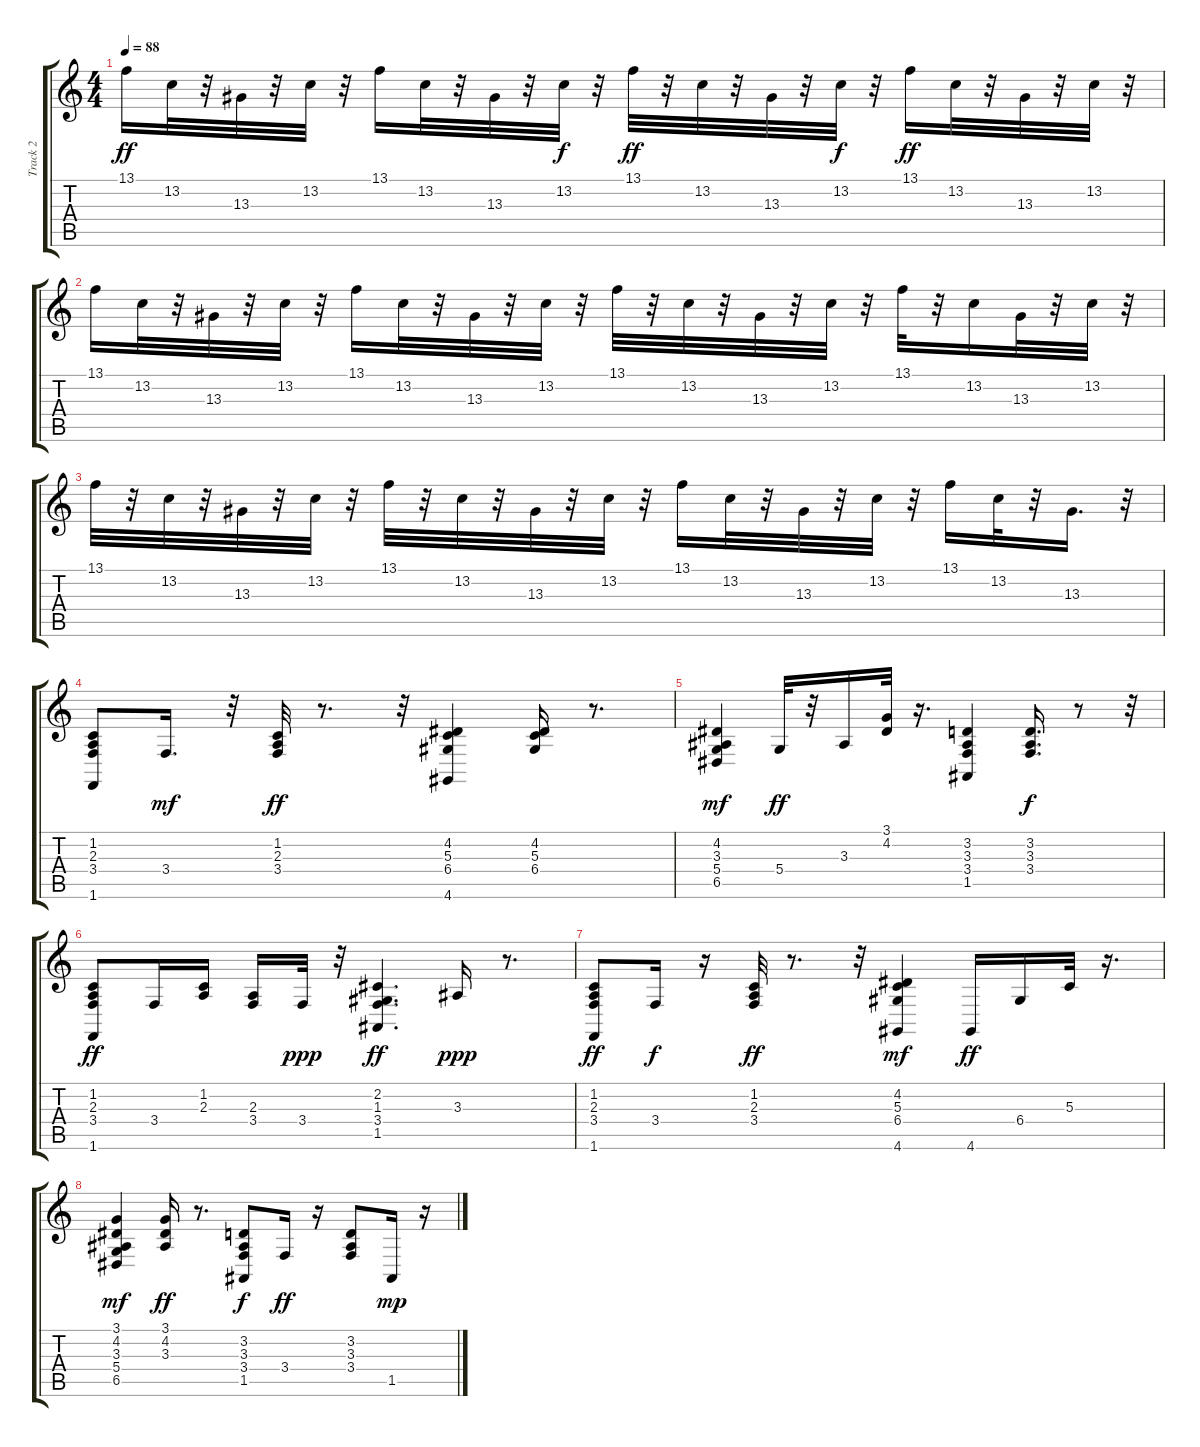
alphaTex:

\track ("Track 2" "Track 2") {instrument brightacousticpiano}
\staff {score tabs}
\tuning (E4 B3 G3 D3 A2 E2) {hide}
\ts (4 4)
\tempo 88
\clef g2
\ks c
13.1.16{dy ff} 13.2.32 r.32 13.3.32 r.32 13.2.32 r.32 13.1.16 13.2.32 r.32 13.3.32 r.32 13.2.32{dy f} r.32 13.1.32{dy ff} r.32 13.2.32 r.32 13.3.32 r.32 13.2.32{dy f} r.32 13.1.16{dy ff} 13.2.32 r.32 13.3.32 r.32 13.2.32 r.32 |
13.1.16 13.2.32 r.32 13.3.32 r.32 13.2.32 r.32 13.1.16 13.2.32 r.32 13.3.32 r.32 13.2.32 r.32 13.1.32 r.32 13.2.32 r.32 13.3.32 r.32 13.2.32 r.32 13.1.32 r.32 13.2.16 13.3.32 r.32 13.2.32 r.32 |
13.1.32 r.32 13.2.32 r.32 13.3.32 r.32 13.2.32 r.32 13.1.32 r.32 13.2.32 r.32 13.3.32 r.32 13.2.32 r.32 13.1.16 13.2.32 r.32 13.3.32 r.32 13.2.32 r.32 13.1.16 13.2.32 r.32 13.3.16{d} r.32 |
(1.2 2.3 3.4 1.6).8 3.4.16{d dy mf} r.32 (1.2 2.3 3.4).32{dy ff} r.8{d} r.32 (4.2 5.3 6.4 4.6).4 (4.2 5.3 6.4).16 r.8{d} |
(4.2 3.3 5.4 6.5).4{dy mf} 5.4.32{dy ff} r.32 3.3.16 (3.1 4.2).32 r.16{d} (3.2 3.3 3.4 1.5).4 (3.2 3.3 3.4).16{d dy f} r.8 r.32 |
(1.2 2.3 3.4 1.6).8{dy ff} 3.4.16 (1.2 2.3).16 (2.3 3.4).16 3.4.32{dy ppp} r.32 (2.2 1.3 3.4 1.5).4{d dy ff} 3.3.16{dy ppp} r.8{d} |
(1.2 2.3 3.4 1.6).8{dy ff} 3.4.16{dy f} r.16 (1.2 2.3 3.4).32{dy ff} r.8{d} r.32 (4.2 5.3 6.4 4.6).4{dy mf} 4.6.16{dy ff} 6.4.16 5.3.32 r.16{d} |
(3.1 4.2 3.3 5.4 6.5).4{dy mf} (3.1 4.2 3.3).16{dy ff} r.8{d} (3.2 3.3 3.4 1.5).8{dy f} 3.4.16{dy ff} r.16 (3.2 3.3 3.4).8 1.5.16{dy mp} r.16
